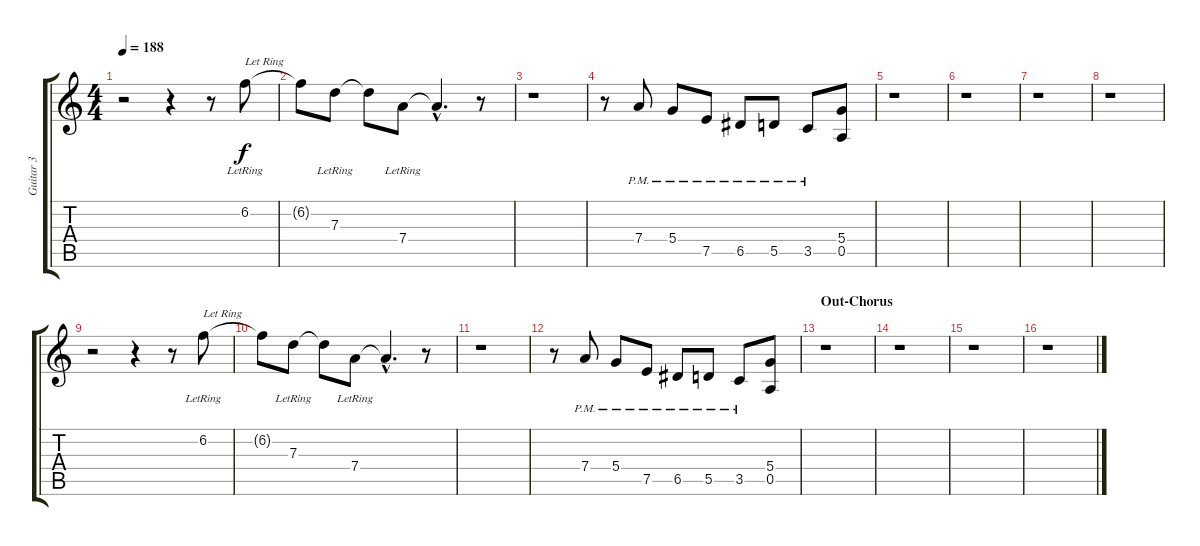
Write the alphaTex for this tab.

\track ("Guitar 3" "Guitar 3") {instrument electricguitarclean}
\staff {score tabs}
\tuning (E4 B3 G3 D3 A2 E2) {hide}
\ts (4 4)
\tempo 188
\clef g2
\ks c
r.2{dy f} r.4 r.8 6.2{lr}.8{txt "Let Ring"} |
6.2{t}.8 7.3{lr}.8 7.3{t}.8 7.4{lr}.8 7.4{hac t}.4{d} r.8 |
r.1 |
r.8 7.4{pm}.8 5.4{pm}.8 7.5{pm}.8 6.5{pm}.8 5.5{pm}.8 3.5{pm}.8 (5.4 0.5).8 |
r.1 |
r.1 |
r.1 |
r.1 |
r.2 r.4 r.8 6.2{lr}.8{txt "Let Ring"} |
6.2{t}.8 7.3{lr}.8 7.3{t}.8 7.4{lr}.8 7.4{hac t}.4{d} r.8 |
r.1 |
r.8 7.4{pm}.8 5.4{pm}.8 7.5{pm}.8 6.5{pm}.8 5.5{pm}.8 3.5{pm}.8 (5.4 0.5).8 |
\section ("" "Out-Chorus")
r.1 |
r.1 |
r.1 |
r.1
